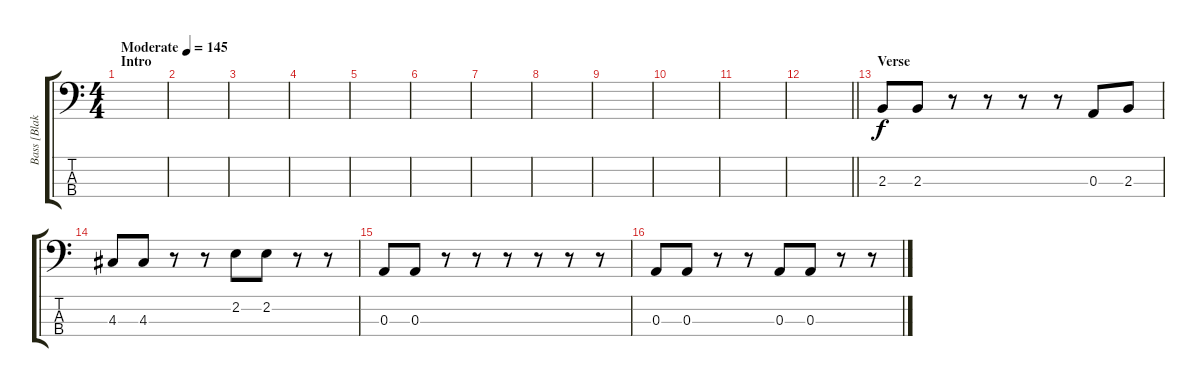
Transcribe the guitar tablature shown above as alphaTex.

\track ("Bass [Blake Healy]" "Bass [Blak") {instrument electricbasspick}
\staff {score tabs}
\tuning (G2 D2 A1 E1) {hide}
\ts (4 4)
\section ("" "Intro")
\tempo (145 "Moderate")
\clef f4
\ks c
|
|
|
|
|
|
|
|
|
|
|
\barLineRight lightlight
|
\section ("" "Verse")
2.3.8 2.3.8 r.8 r.8 r.8 r.8 0.3.8 2.3.8 |
4.3.8 4.3.8 r.8 r.8 2.2.8 2.2.8 r.8 r.8 |
0.3.8 0.3.8 r.8 r.8 r.8 r.8 r.8 r.8 |
0.3.8 0.3.8 r.8 r.8 0.3.8 0.3.8 r.8 r.8
